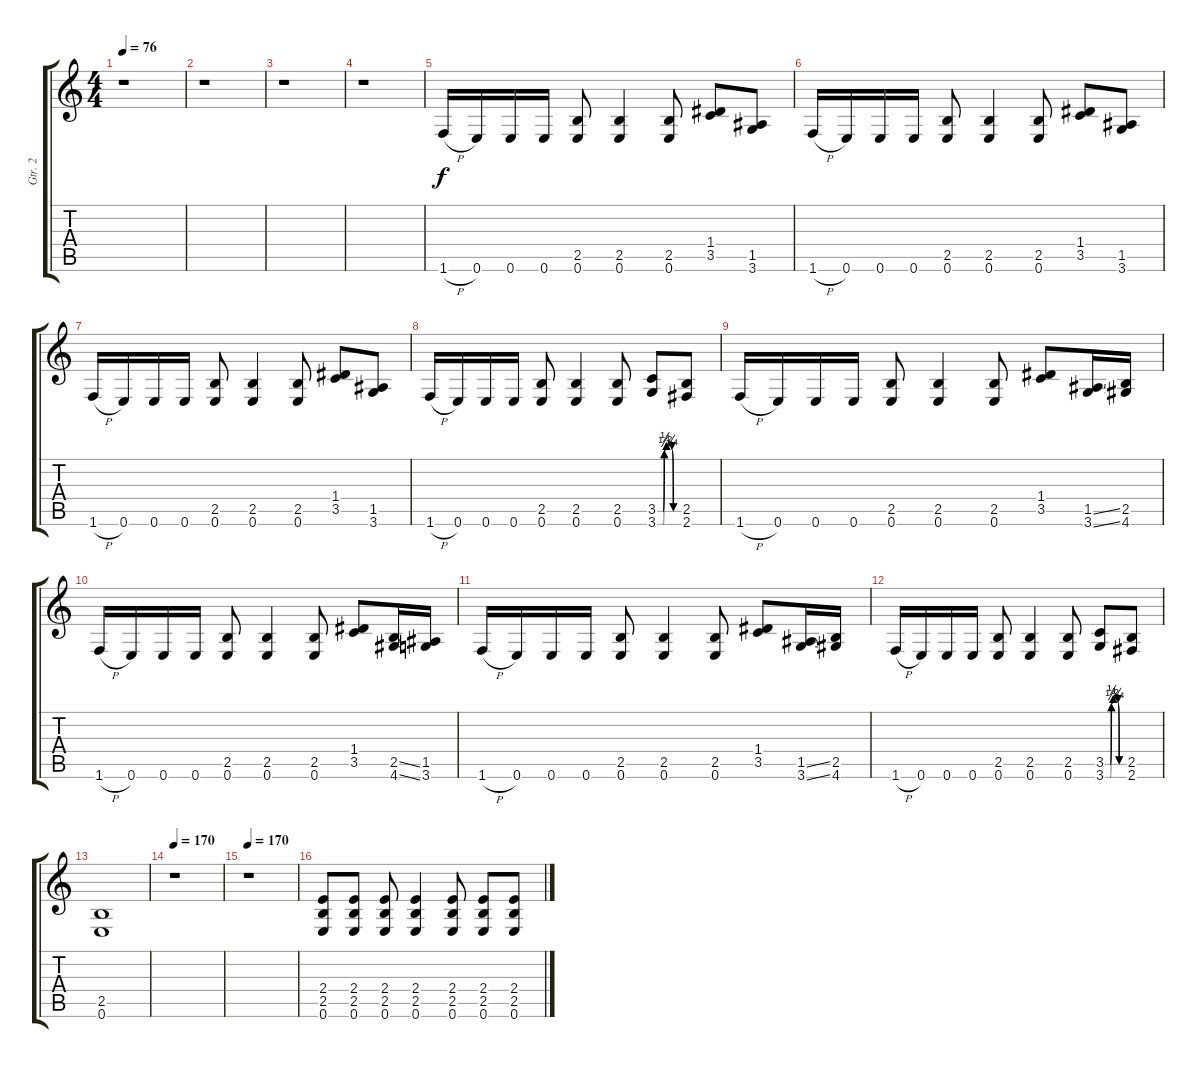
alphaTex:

\track ("Gtr. 2" "Gtr. 2") {instrument electricguitarjazz}
\staff {score tabs}
\tuning (E4 B3 G3 D3 A2 E2) {hide}
\ts (4 4)
\tempo 76
\clef g2
\ks c
r.1{dy f instrument electricguitarjazz} |
r.1 |
r.1 |
r.1 |
1.6{h}.16 0.6.16 0.6.16 0.6.16 (2.5 0.6).8 (2.5 0.6).4 (2.5 0.6).8 (1.4 3.5).8 (1.5 3.6).8 |
1.6{h}.16 0.6.16 0.6.16 0.6.16 (2.5 0.6).8 (2.5 0.6).4 (2.5 0.6).8 (1.4 3.5).8 (1.5 3.6).8 |
1.6{h}.16 0.6.16 0.6.16 0.6.16 (2.5 0.6).8 (2.5 0.6).4 (2.5 0.6).8 (1.4 3.5).8 (1.5 3.6).8 |
1.6{h}.16 0.6.16 0.6.16 0.6.16 (2.5 0.6).8 (2.5 0.6).4 (2.5 0.6).8 (3.5{be (custom 0 0 15 0 19 1 25 2 30 2 35 2 41 1 45 0 60 0)} 3.6{be (custom 0 0 15 0 19 1 25 2 30 2 35 2 41 1 45 0 60 0)}).8 (2.5 2.6).8 |
1.6{h}.16 0.6.16 0.6.16 0.6.16 (2.5 0.6).8 (2.5 0.6).4 (2.5 0.6).8 (1.4 3.5).8 (1.5{ss} 3.6{ss}).16 (2.5 4.6).16 |
1.6{h}.16 0.6.16 0.6.16 0.6.16 (2.5 0.6).8 (2.5 0.6).4 (2.5 0.6).8 (1.4 3.5).8 (2.5{ss} 4.6{ss}).16 (1.5 3.6).16 |
1.6{h}.16 0.6.16 0.6.16 0.6.16 (2.5 0.6).8 (2.5 0.6).4 (2.5 0.6).8 (1.4 3.5).8 (1.5{ss} 3.6{ss}).16 (2.5 4.6).16 |
1.6{h}.16 0.6.16 0.6.16 0.6.16 (2.5 0.6).8 (2.5 0.6).4 (2.5 0.6).8 (3.5{be (custom 0 0 15 0 19 1 25 2 30 2 35 2 41 1 45 0 60 0)} 3.6{be (custom 0 0 15 0 19 1 25 2 30 2 35 2 41 1 45 0 60 0)}).8 (2.5 2.6).8 |
(2.5 0.6).1 |
\tempo 170
r.1 |
\tempo 170
r.1 |
(2.4 2.5 0.6).8{instrument overdrivenguitar} (2.4 2.5 0.6).8 (2.4 2.5 0.6).8 (2.4 2.5 0.6).4 (2.4 2.5 0.6).8 (2.4 2.5 0.6).8 (2.4 2.5 0.6).8
